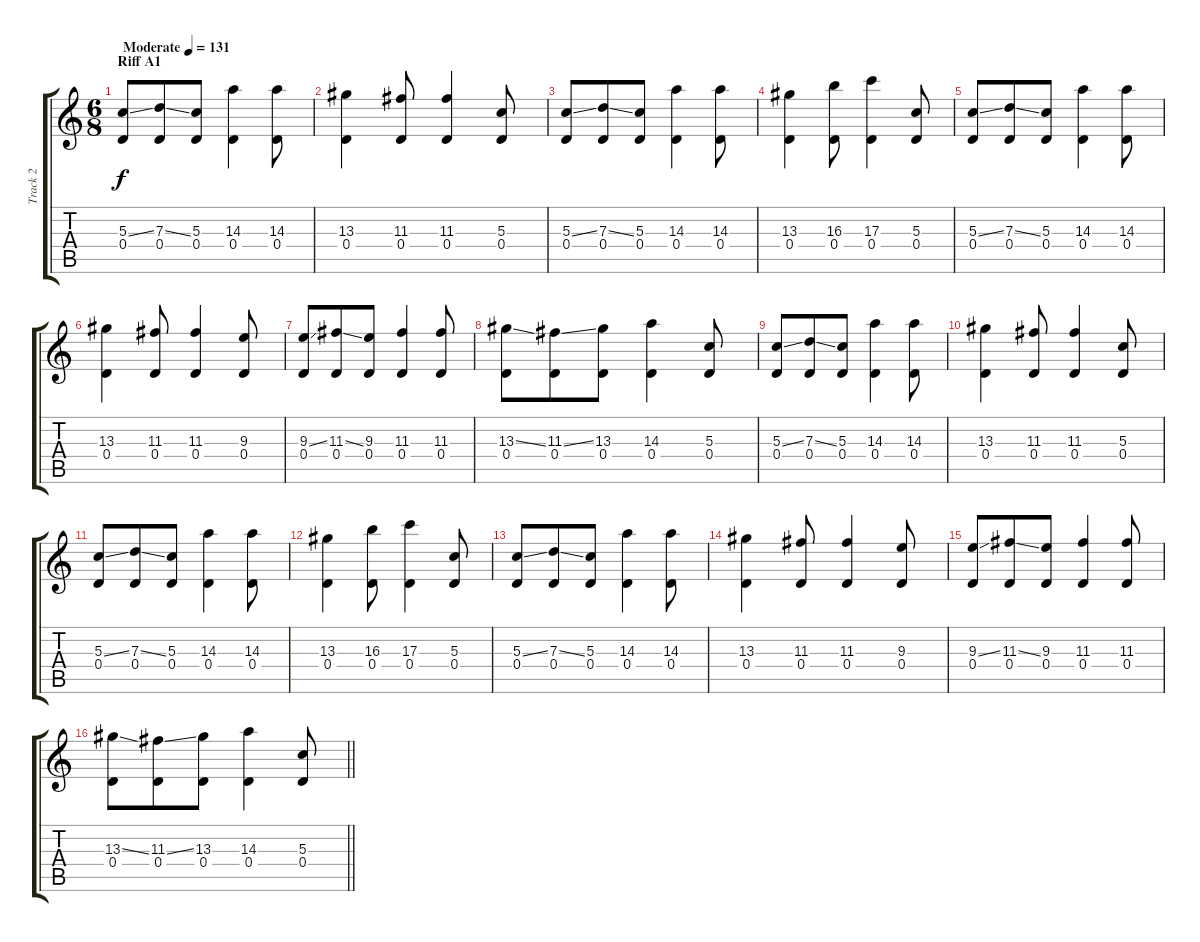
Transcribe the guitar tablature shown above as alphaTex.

\track ("Track 2" "Track 2") {instrument acousticguitarsteel}
\staff {score tabs}
\tuning (E4 B3 G3 D3 A2 E2) {hide}
\ts (6 8)
\section ("" "Riff A1")
\tempo (131 "Moderate")
\clef g2
\ks c
(5.3{ss} 0.4).8{dy f instrument acousticguitarsteel} (7.3{ss} 0.4).8 (5.3 0.4).8 (14.3 0.4).4 (14.3 0.4).8 |
(13.3 0.4).4 (11.3 0.4).8 (11.3 0.4).4 (5.3 0.4).8 |
(5.3{ss} 0.4).8 (7.3{ss} 0.4).8 (5.3 0.4).8 (14.3 0.4).4 (14.3 0.4).8 |
(13.3 0.4).4 (16.3 0.4).8 (17.3 0.4).4 (5.3 0.4).8 |
(5.3{ss} 0.4).8 (7.3{ss} 0.4).8 (5.3 0.4).8 (14.3 0.4).4 (14.3 0.4).8 |
(13.3 0.4).4 (11.3 0.4).8 (11.3 0.4).4 (9.3 0.4).8 |
(9.3{ss} 0.4).8 (11.3{ss} 0.4).8 (9.3 0.4).8 (11.3 0.4).4 (11.3 0.4).8 |
(13.3{ss} 0.4).8 (11.3{ss} 0.4).8 (13.3 0.4).8 (14.3 0.4).4 (5.3 0.4).8 |
(5.3{ss} 0.4).8 (7.3{ss} 0.4).8 (5.3 0.4).8 (14.3 0.4).4 (14.3 0.4).8 |
(13.3 0.4).4 (11.3 0.4).8 (11.3 0.4).4 (5.3 0.4).8 |
(5.3{ss} 0.4).8 (7.3{ss} 0.4).8 (5.3 0.4).8 (14.3 0.4).4 (14.3 0.4).8 |
(13.3 0.4).4 (16.3 0.4).8 (17.3 0.4).4 (5.3 0.4).8 |
(5.3{ss} 0.4).8 (7.3{ss} 0.4).8 (5.3 0.4).8 (14.3 0.4).4 (14.3 0.4).8 |
(13.3 0.4).4 (11.3 0.4).8 (11.3 0.4).4 (9.3 0.4).8 |
(9.3{ss} 0.4).8 (11.3{ss} 0.4).8 (9.3 0.4).8 (11.3 0.4).4 (11.3 0.4).8 |
\barLineRight lightlight
(13.3{ss} 0.4).8 (11.3{ss} 0.4).8 (13.3 0.4).8 (14.3 0.4).4 (5.3 0.4).8
